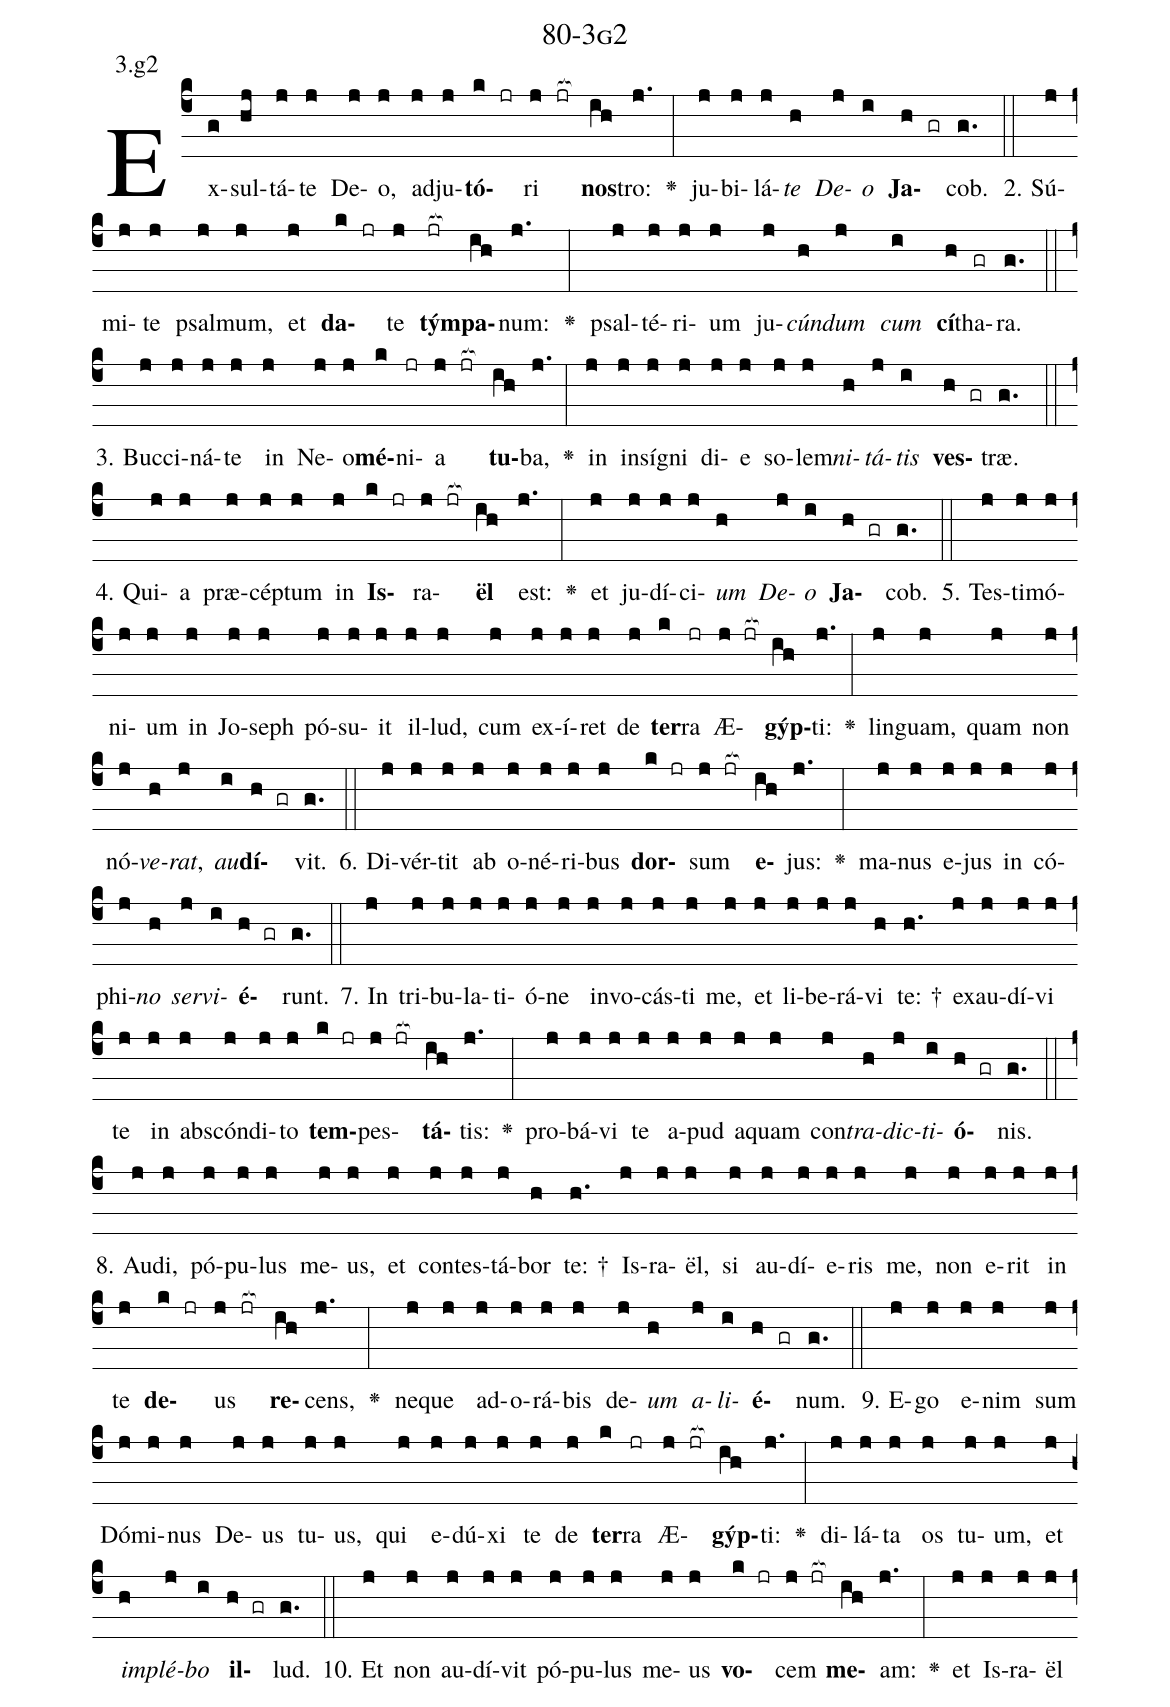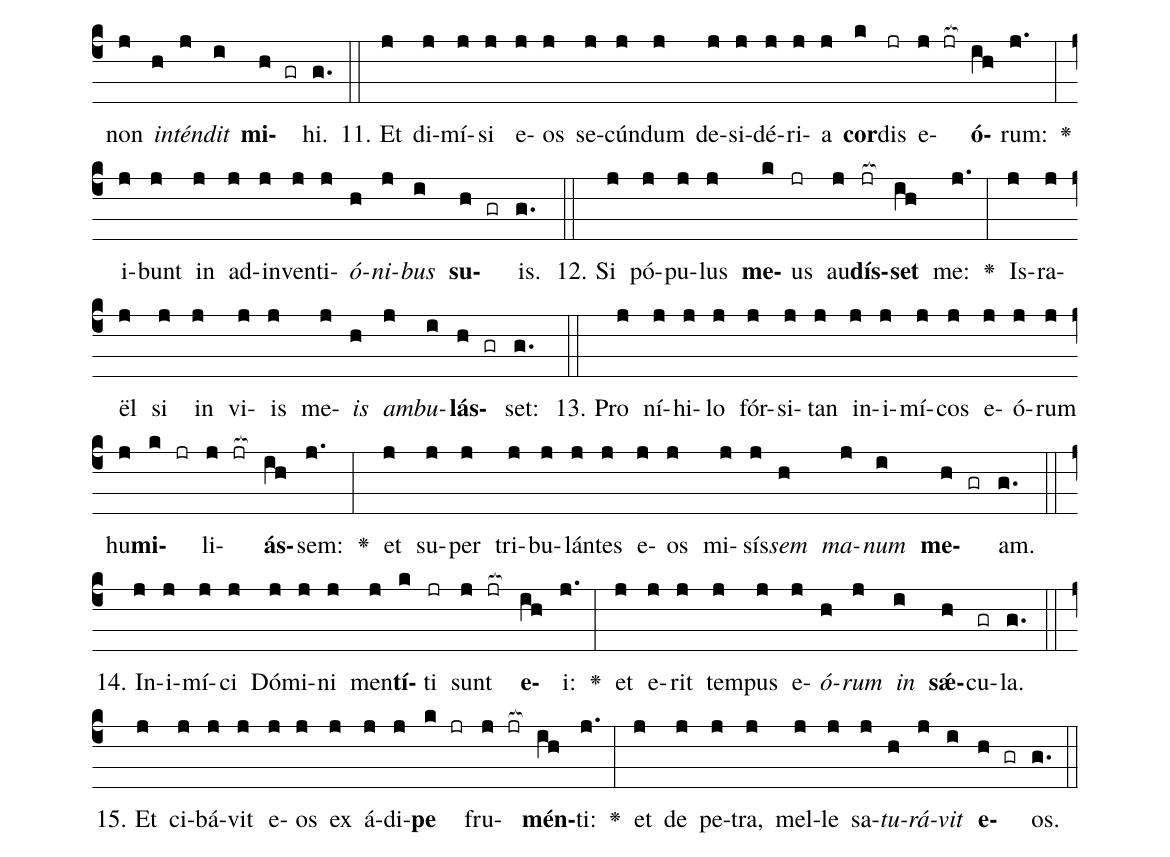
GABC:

name: 80-3g2;
annotation: 3.g2;
%%
(c4)Ex(g)sul(hj)tá(j)te(j) De(j)o,(j) ad(j)ju(j)<b>tó</b>(k jr)ri(j jr[ocb:1{]) <b>nos</b>(ih[ocb:0}])tro:(j.) <v>\greheightstar</v>(:) ju(j)bi(j)lá(j)<i>te</i>(h) <i>De</i>(j)<i>o</i>(i) <b>Ja</b>(h gr)cob.(g.) (::)
2. Sú(j)mi(j)te(j) psal(j)mum,(j) et(j) <b>da</b>(k jr)te(j) <b>tým</b>(jr[ocb:1{])<b>pa</b>(ih[ocb:0}])num:(j.) <v>\greheightstar</v>(:) psal(j)té(j)ri(j)um(j) ju(j)<i>cún</i>(h)<i>dum</i>(j) <i>cum</i>(i) <b>cí</b>(h)tha(gr)ra.(g.) (::)
3. Buc(j)ci(j)ná(j)te(j) in(j) Ne(j)o(j)<b>mé</b>(k)ni(jr)a(j jr[ocb:1{]) <b>tu</b>(ih[ocb:0}])ba,(j.) <v>\greheightstar</v>(:) in(j) in(j)sí(j)gni(j) di(j)e(j) so(j)lem(j)<i>ni</i>(h)<i>tá</i>(j)<i>tis</i>(i) <b>ves</b>(h gr)træ.(g.) (::)
4. Qui(j)a(j) præ(j)cép(j)tum(j) in(j) <b>Is</b>(k jr)ra(j jr[ocb:1{])<b>ël</b>(ih[ocb:0}]) est:(j.) <v>\greheightstar</v>(:) et(j) ju(j)dí(j)ci(j)<i>um</i>(h) <i>De</i>(j)<i>o</i>(i) <b>Ja</b>(h gr)cob.(g.) (::)
5. Tes(j)ti(j)mó(j)ni(j)um(j) in(j) Jo(j)seph(j) pó(j)su(j)it(j) il(j)lud,(j) cum(j) ex(j)í(j)ret(j) de(j) <b>ter</b>(k)ra(jr) Æ(j jr[ocb:1{])<b>gýp</b>(ih[ocb:0}])ti:(j.) <v>\greheightstar</v>(:) lin(j)guam,(j) quam(j) non(j) nó(j)<i>ve</i>(h)<i>rat</i>,(j) <i>au</i>(i)<b>dí</b>(h gr)vit.(g.) (::)
6. Di(j)vér(j)tit(j) ab(j) o(j)né(j)ri(j)bus(j) <b>dor</b>(k jr)sum(j jr[ocb:1{]) <b>e</b>(ih[ocb:0}])jus:(j.) <v>\greheightstar</v>(:) ma(j)nus(j) e(j)jus(j) in(j) có(j)phi(j)<i>no</i>(h) <i>ser</i>(j)<i>vi</i>(i)<b>é</b>(h gr)runt.(g.) (::)
7. In(j) tri(j)bu(j)la(j)ti(j)ó(j)ne(j) in(j)vo(j)cás(j)ti(j) me,(j) et(j) li(j)be(j)rá(j)vi(h) te: †(h.) ex(j)au(j)dí(j)vi(j) te(j) in(j) abs(j)cón(j)di(j)to(j) <b>tem</b>(k jr)pes(j jr[ocb:1{])<b>tá</b>(ih[ocb:0}])tis:(j.) <v>\greheightstar</v>(:) pro(j)bá(j)vi(j) te(j) a(j)pud(j) a(j)quam(j) con(j)<i>tra</i>(h)<i>dic</i>(j)<i>ti</i>(i)<b>ó</b>(h gr)nis.(g.) (::)
8. Au(j)di,(j) pó(j)pu(j)lus(j) me(j)us,(j) et(j) con(j)tes(j)tá(j)bor(h) te: †(h.) Is(j)ra(j)ël,(j) si(j) au(j)dí(j)e(j)ris(j) me,(j) non(j) e(j)rit(j) in(j) te(j) <b>de</b>(k jr)us(j jr[ocb:1{]) <b>re</b>(ih[ocb:0}])cens,(j.) <v>\greheightstar</v>(:) ne(j)que(j) ad(j)o(j)rá(j)bis(j) de(j)<i>um</i>(h) <i>a</i>(j)<i>li</i>(i)<b>é</b>(h gr)num.(g.) (::)
9. E(j)go(j) e(j)nim(j) sum(j) Dó(j)mi(j)nus(j) De(j)us(j) tu(j)us,(j) qui(j) e(j)dú(j)xi(j) te(j) de(j) <b>ter</b>(k)ra(jr) Æ(j jr[ocb:1{])<b>gýp</b>(ih[ocb:0}])ti:(j.) <v>\greheightstar</v>(:) di(j)lá(j)ta(j) os(j) tu(j)um,(j) et(j) <i>im</i>(h)<i>plé</i>(j)<i>bo</i>(i) <b>il</b>(h gr)lud.(g.) (::)
10. Et(j) non(j) au(j)dí(j)vit(j) pó(j)pu(j)lus(j) me(j)us(j) <b>vo</b>(k jr)cem(j jr[ocb:1{]) <b>me</b>(ih[ocb:0}])am:(j.) <v>\greheightstar</v>(:) et(j) Is(j)ra(j)ël(j) non(j) <i>in</i>(h)<i>tén</i>(j)<i>dit</i>(i) <b>mi</b>(h gr)hi.(g.) (::)
11. Et(j) di(j)mí(j)si(j) e(j)os(j) se(j)cún(j)dum(j) de(j)si(j)dé(j)ri(j)a(j) <b>cor</b>(k)dis(jr) e(j jr[ocb:1{])<b>ó</b>(ih[ocb:0}])rum:(j.) <v>\greheightstar</v>(:) i(j)bunt(j) in(j) ad(j)in(j)ven(j)ti(j)<i>ó</i>(h)<i>ni</i>(j)<i>bus</i>(i) <b>su</b>(h gr)is.(g.) (::)
12. Si(j) pó(j)pu(j)lus(j) <b>me</b>(k)us(jr) au(j)<b>dís</b>(jr[ocb:1{])<b>set</b>(ih[ocb:0}]) me:(j.) <v>\greheightstar</v>(:) Is(j)ra(j)ël(j) si(j) in(j) vi(j)is(j) me(j)<i>is</i>(h) <i>am</i>(j)<i>bu</i>(i)<b>lás</b>(h gr)set:(g.) (::)
13. Pro(j) ní(j)hi(j)lo(j) fór(j)si(j)tan(j) in(j)i(j)mí(j)cos(j) e(j)ó(j)rum(j) hu(j)<b>mi</b>(k jr)li(j jr[ocb:1{])<b>ás</b>(ih[ocb:0}])sem:(j.) <v>\greheightstar</v>(:) et(j) su(j)per(j) tri(j)bu(j)lán(j)tes(j) e(j)os(j) mi(j)sís(j)<i>sem</i>(h) <i>ma</i>(j)<i>num</i>(i) <b>me</b>(h gr)am.(g.) (::)
14. In(j)i(j)mí(j)ci(j) Dó(j)mi(j)ni(j) men(j)<b>tí</b>(k)ti(jr) sunt(j jr[ocb:1{]) <b>e</b>(ih[ocb:0}])i:(j.) <v>\greheightstar</v>(:) et(j) e(j)rit(j) tem(j)pus(j) e(j)<i>ó</i>(h)<i>rum</i>(j) <i>in</i>(i) <b>sǽ</b>(h)cu(gr)la.(g.) (::)
15. Et(j) ci(j)bá(j)vit(j) e(j)os(j) ex(j) á(j)di(j)<b>pe</b>(k jr) fru(j jr[ocb:1{])<b>mén</b>(ih[ocb:0}])ti:(j.) <v>\greheightstar</v>(:) et(j) de(j) pe(j)tra,(j) mel(j)le(j) sa(j)<i>tu</i>(h)<i>rá</i>(j)<i>vit</i>(i) <b>e</b>(h gr)os.(g.) (::)
